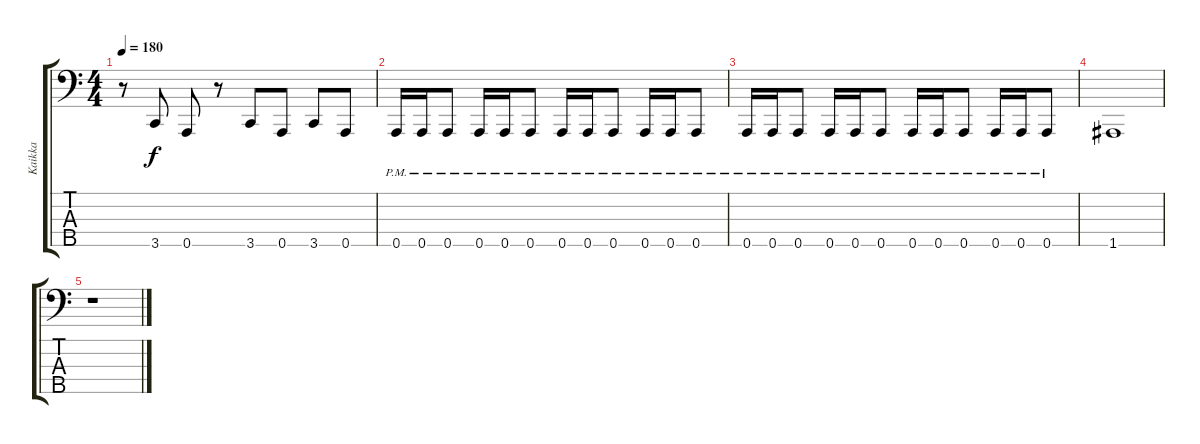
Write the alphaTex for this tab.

\track ("Kaikka" "Kaikka") {instrument electricbasspick}
\staff {score tabs}
\tuning (G2 D2 A1 D1 A0) {hide}
\ts (4 4)
\tempo 180
\clef f4
\ks c
r.8{dy f} 3.5.8 0.5.8 r.8 3.5.8 0.5.8 3.5.8 0.5.8 |
0.5{pm}.16 0.5{pm}.16 0.5{pm}.8 0.5{pm}.16 0.5{pm}.16 0.5{pm}.8 0.5{pm}.16 0.5{pm}.16 0.5{pm}.8 0.5{pm}.16 0.5{pm}.16 0.5{pm}.8 |
0.5{pm}.16 0.5{pm}.16 0.5{pm}.8 0.5{pm}.16 0.5{pm}.16 0.5{pm}.8 0.5{pm}.16 0.5{pm}.16 0.5{pm}.8 0.5{pm}.16 0.5{pm}.16 0.5{pm}.8 |
1.5.1 |
r.1
